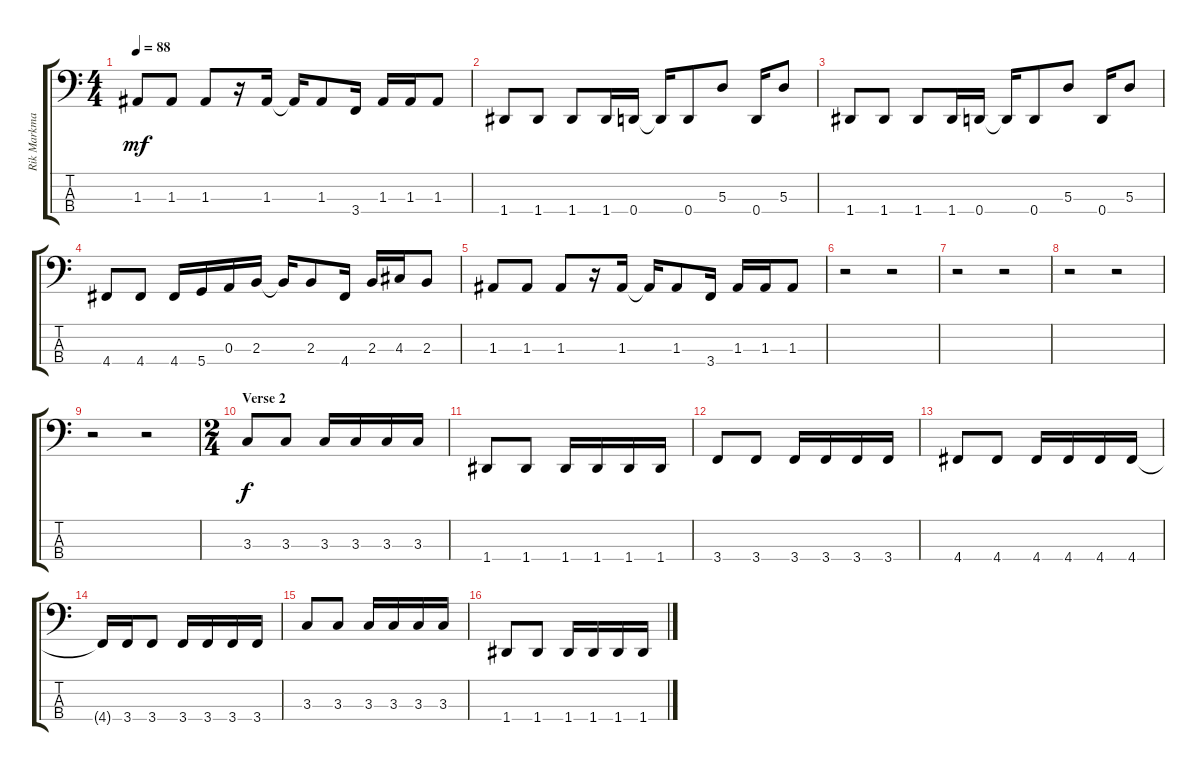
\track ("Rik Markmann - Bass" "Rik Markma") {instrument electricbassfinger}
\staff {score tabs}
\tuning (G2 D2 A1 D1) {hide}
\ts (4 4)
\tempo 88
\clef f4
\ks c
1.3.8{dy mf} 1.3.8 1.3.8 r.16 1.3.16 1.3{t}.16 1.3.8 3.4.16 1.3.16 1.3.16 1.3.8 |
1.4.8 1.4.8 1.4.8 1.4.16 0.4.16 0.4{t}.16 0.4.8 5.3.8 0.4.16 5.3.8 |
1.4.8 1.4.8 1.4.8 1.4.16 0.4.16 0.4{t}.16 0.4.8 5.3.8 0.4.16 5.3.8 |
4.4.8 4.4.8 4.4.16 5.4.16 0.3.16 2.3.16 2.3{t}.16 2.3.8 4.4.16 2.3.16 4.3.16 2.3.8 |
1.3.8 1.3.8 1.3.8 r.16 1.3.16 1.3{t}.16 1.3.8 3.4.16 1.3.16 1.3.16 1.3.8 |
r.2 r.2 |
r.2 r.2 |
r.2 r.2 |
r.2 r.2 |
\ts (2 4)
\section ("" "Verse 2")
3.3.8{dy f} 3.3.8 3.3.16 3.3.16 3.3.16 3.3.16 |
1.4.8 1.4.8 1.4.16 1.4.16 1.4.16 1.4.16 |
3.4.8 3.4.8 3.4.16 3.4.16 3.4.16 3.4.16 |
4.4.8 4.4.8 4.4.16 4.4.16 4.4.16 4.4.16 |
4.4{t}.16 3.4.16 3.4.8 3.4.16 3.4.16 3.4.16 3.4.16 |
3.3.8 3.3.8 3.3.16 3.3.16 3.3.16 3.3.16 |
1.4.8 1.4.8 1.4.16 1.4.16 1.4.16 1.4.16
